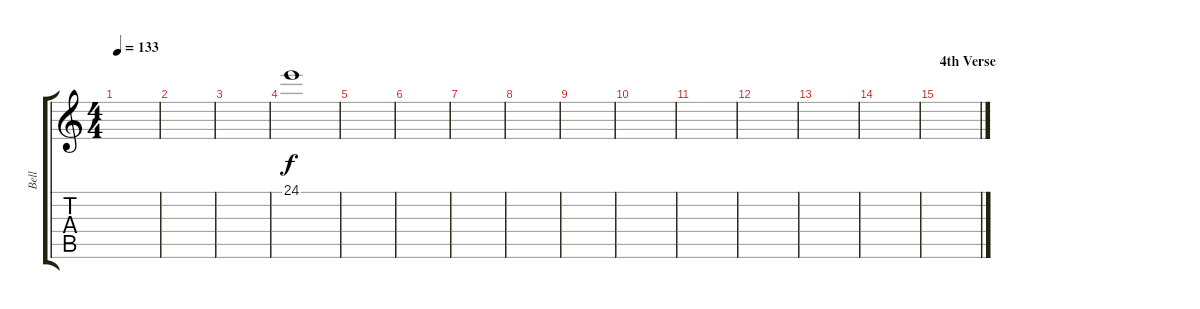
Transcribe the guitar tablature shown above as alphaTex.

\track ("Bell" "Bell") {instrument tinklebell}
\staff {score tabs}
\tuning (E4 B3 G3 D3 A2 E2) {hide}
\ts (4 4)
\tempo 133
\clef g2
\ks c
|
|
|
24.1.1{volume 9 instrument tinklebell} |
|
|
|
|
|
|
|
|
|
|
\section ("" "4th Verse")
